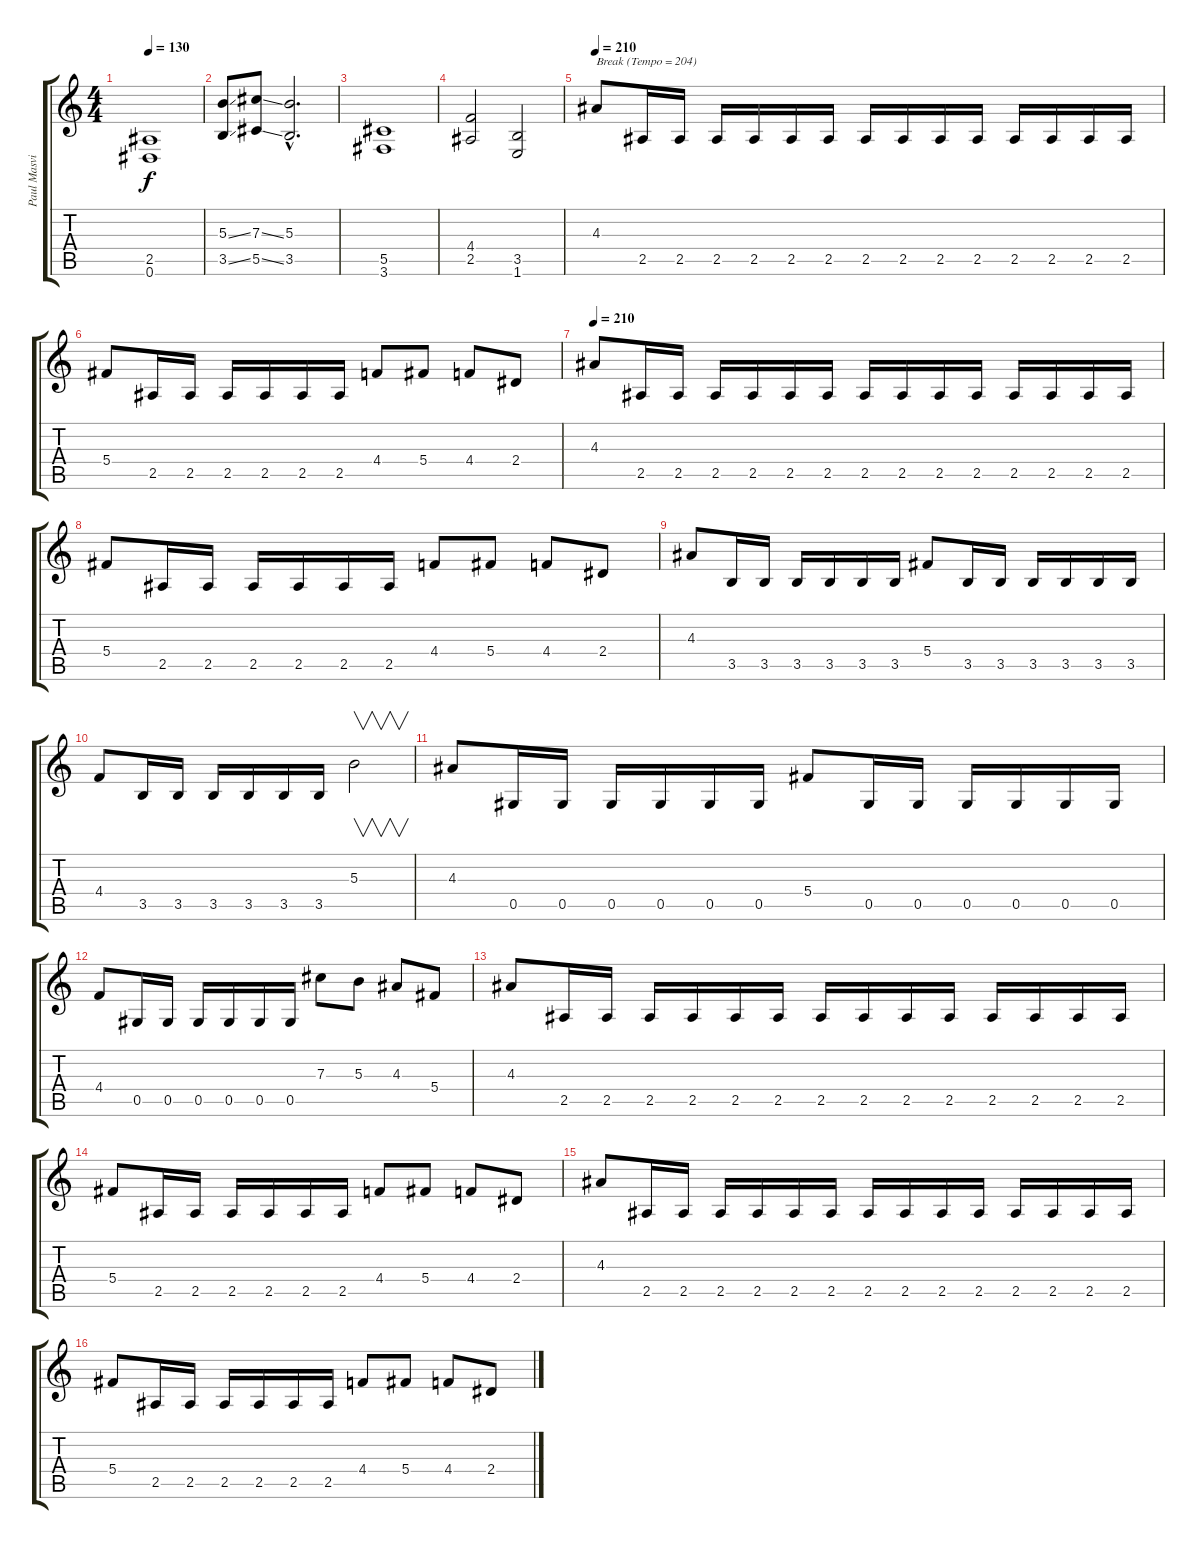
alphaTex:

\track ("Paul Masvidal" "Paul Masvi") {instrument distortionguitar}
\staff {score tabs}
\tuning (Eb4 Bb3 Gb3 Db3 Ab2 Eb2) {hide}
\ts (4 4)
\tempo 130
\clef g2
\ks c
(2.5 0.6).1{dy f} |
(5.3{ss} 3.5{ss}).8 (7.3{ss} 5.5{ss}).8 (5.3{hac} 3.5{hac}).2{d} |
(5.5 3.6).1 |
(4.4 2.5).2 (3.5 1.6).2 |
\tempo 210
4.3.8{txt "Break (Tempo = 204)"} 2.5.16 2.5.16 2.5.16 2.5.16 2.5.16 2.5.16 2.5.16 2.5.16 2.5.16 2.5.16 2.5.16 2.5.16 2.5.16 2.5.16 |
5.4.8 2.5.16 2.5.16 2.5.16 2.5.16 2.5.16 2.5.16 4.4.8 5.4.8 4.4.8 2.4.8 |
\tempo 210
4.3.8 2.5.16 2.5.16 2.5.16 2.5.16 2.5.16 2.5.16 2.5.16 2.5.16 2.5.16 2.5.16 2.5.16 2.5.16 2.5.16 2.5.16 |
5.4.8 2.5.16 2.5.16 2.5.16 2.5.16 2.5.16 2.5.16 4.4.8 5.4.8 4.4.8 2.4.8 |
4.3.8 3.5.16 3.5.16 3.5.16 3.5.16 3.5.16 3.5.16 5.4.8 3.5.16 3.5.16 3.5.16 3.5.16 3.5.16 3.5.16 |
4.4.8 3.5.16 3.5.16 3.5.16 3.5.16 3.5.16 3.5.16 5.3.2{v} |
4.3.8 0.5.16 0.5.16 0.5.16 0.5.16 0.5.16 0.5.16 5.4.8 0.5.16 0.5.16 0.5.16 0.5.16 0.5.16 0.5.16 |
4.4.8 0.5.16 0.5.16 0.5.16 0.5.16 0.5.16 0.5.16 7.3.8 5.3.8 4.3.8 5.4.8 |
4.3.8 2.5.16 2.5.16 2.5.16 2.5.16 2.5.16 2.5.16 2.5.16 2.5.16 2.5.16 2.5.16 2.5.16 2.5.16 2.5.16 2.5.16 |
5.4.8 2.5.16 2.5.16 2.5.16 2.5.16 2.5.16 2.5.16 4.4.8 5.4.8 4.4.8 2.4.8 |
4.3.8 2.5.16 2.5.16 2.5.16 2.5.16 2.5.16 2.5.16 2.5.16 2.5.16 2.5.16 2.5.16 2.5.16 2.5.16 2.5.16 2.5.16 |
5.4.8 2.5.16 2.5.16 2.5.16 2.5.16 2.5.16 2.5.16 4.4.8 5.4.8 4.4.8 2.4.8
